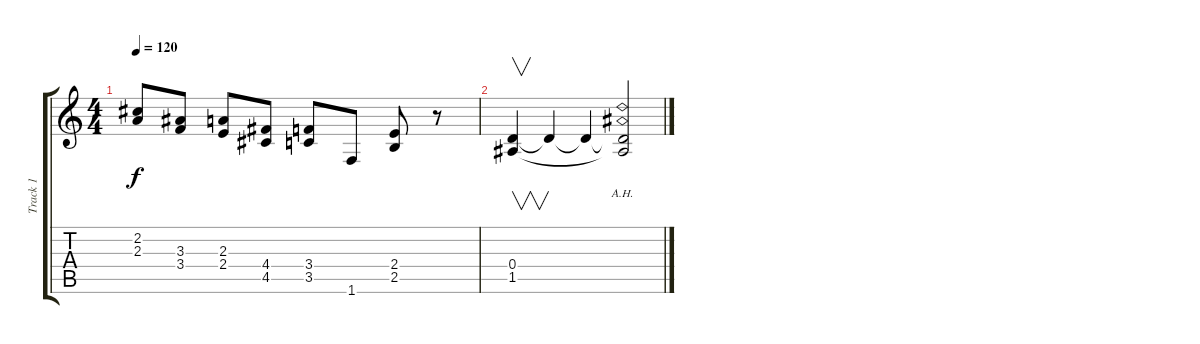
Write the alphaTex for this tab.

\track ("Track 1" "Track 1") {instrument electricguitarclean}
\staff {score tabs}
\tuning (E4 B3 G3 D3 A2 E2) {hide}
\ts (4 4)
\tempo 120
\clef g2
\ks c
(2.2 2.3).8{dy f} (3.3 3.4).8 (2.3 2.4).8 (4.4 4.5).8 (3.4 3.5).8 1.6.8 (2.4 2.5).8 r.8 |
(0.4 1.5).4{v} 0.4{t}.4 0.4{t}.4 (0.4{ah 12 t} 1.5{ah 12 t}).2
